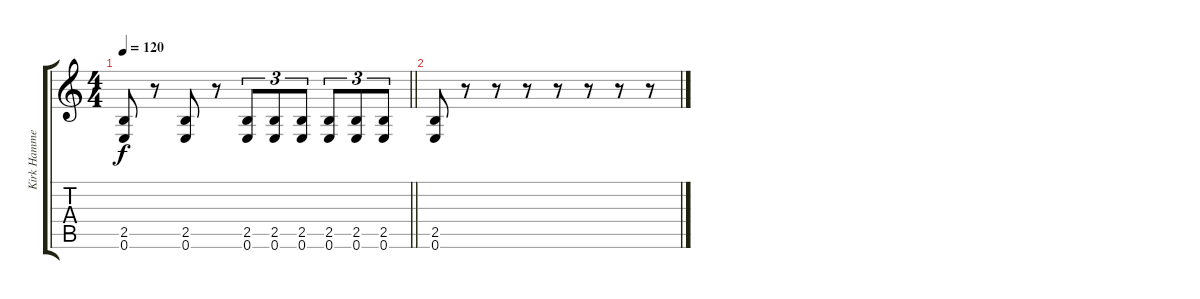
\track ("Kirk Hammett" "Kirk Hamme") {instrument distortionguitar}
\staff {score tabs}
\tuning (E4 B3 G3 D3 A2 E2) {hide}
\ts (4 4)
\tempo 120
\clef g2
\barLineRight lightlight
\ks c
(2.5 0.6).8{dy f} r.8 (2.5 0.6).8 r.8 (2.5 0.6).8{tu (3 2)} (2.5 0.6).8{tu (3 2)} (2.5 0.6).8{tu (3 2)} (2.5 0.6).8{tu (3 2)} (2.5 0.6).8{tu (3 2)} (2.5 0.6).8{tu (3 2)} |
(2.5 0.6).8 r.8 r.8 r.8 r.8 r.8 r.8 r.8
